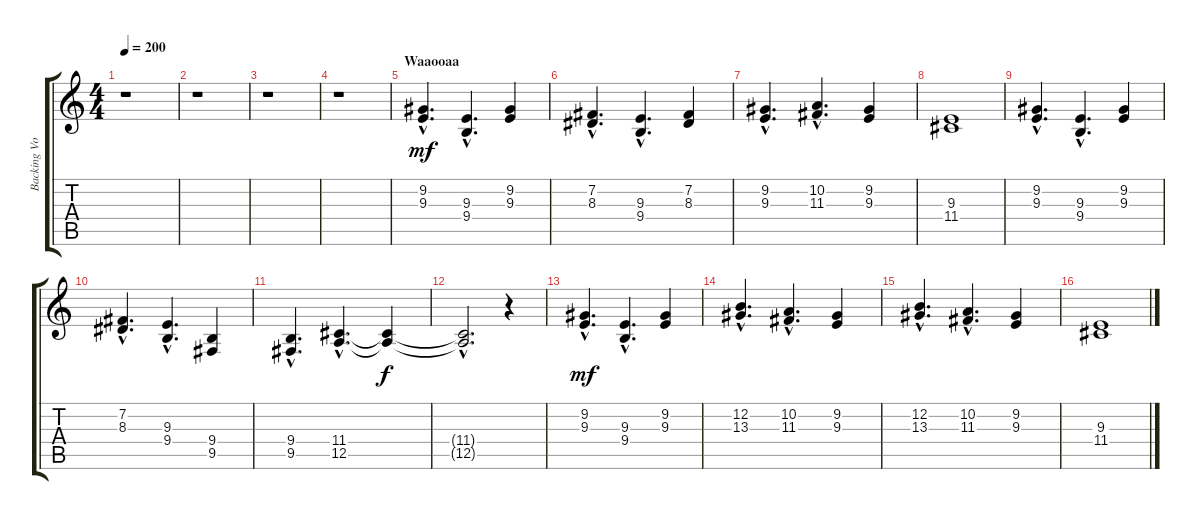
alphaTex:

\track ("Backing Vocals" "Backing Vo") {instrument choiraahs}
\staff {score tabs}
\tuning (E4 B3 G3 D3 A2 E2) {hide}
\ts (4 4)
\tempo 200
\clef g2
\ks c
r.1{dy f} |
r.1 |
r.1 |
r.1 |
\section ("" "Waaooaa")
(9.2{hac} 9.3{hac}).4{d dy mf volume 8 instrument choiraahs} (9.3{hac} 9.4{hac}).4{d} (9.2 9.3).4 |
(7.2{hac} 8.3{hac}).4{d} (9.3{hac} 9.4{hac}).4{d} (7.2 8.3).4 |
(9.2{hac} 9.3{hac}).4{d} (10.2{hac} 11.3{hac}).4{d} (9.2 9.3).4 |
(9.3 11.4).1 |
(9.2{hac} 9.3{hac}).4{d} (9.3{hac} 9.4{hac}).4{d} (9.2 9.3).4 |
(7.2{hac} 8.3{hac}).4{d} (9.3{hac} 9.4{hac}).4{d} (9.4 9.5).4 |
(9.4{hac} 9.5{hac}).4{d} (11.4{hac} 12.5{hac}).4{d} (11.4{t} 12.5{t}).4{dy f} |
(11.4{hac t} 12.5{hac t}).2{d} r.4 |
(9.2{hac} 9.3{hac}).4{d dy mf} (9.3{hac} 9.4{hac}).4{d} (9.2 9.3).4 |
(12.2{hac} 13.3{hac}).4{d} (10.2{hac} 11.3{hac}).4{d} (9.2 9.3).4 |
(12.2{hac} 13.3{hac}).4{d} (10.2{hac} 11.3{hac}).4{d} (9.2 9.3).4 |
(9.3 11.4).1
